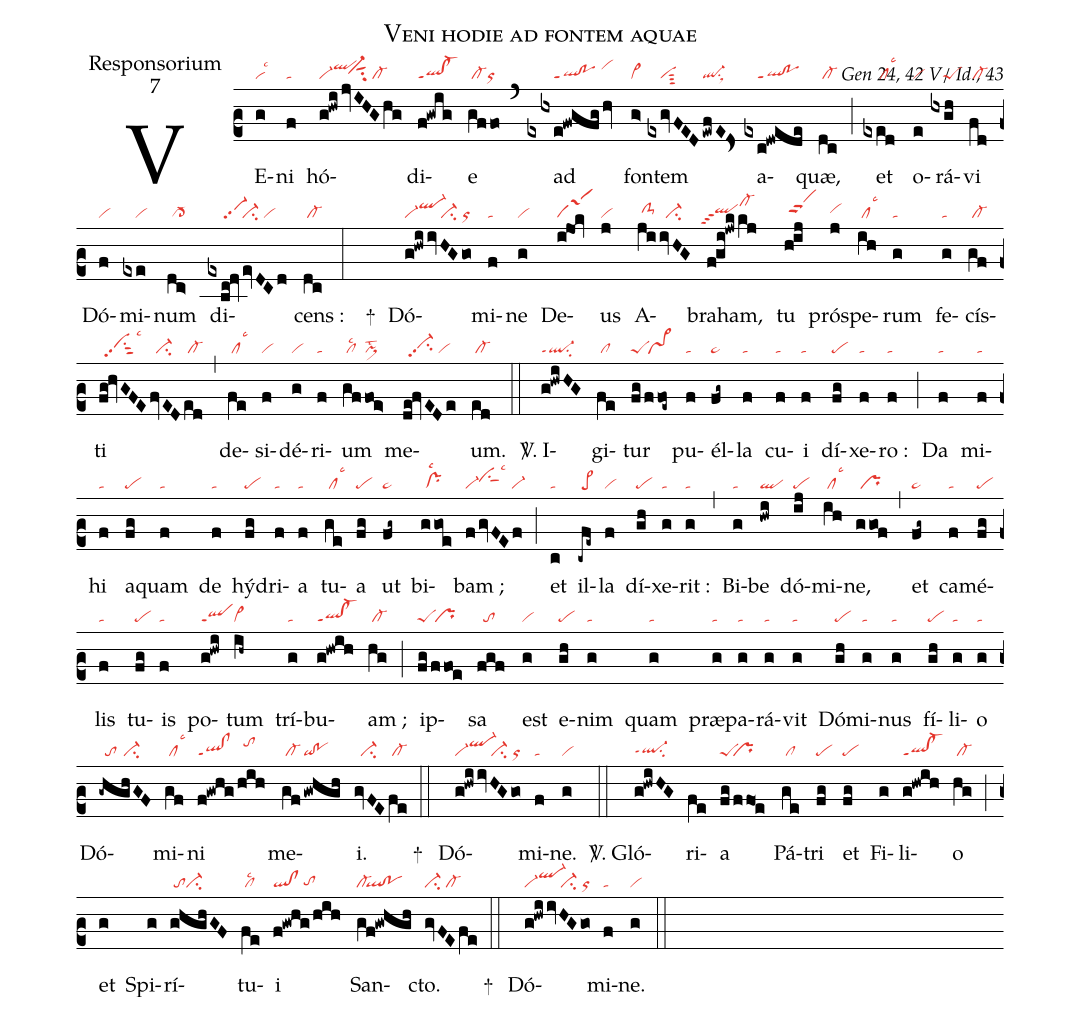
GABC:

name:Veni hodie ad fontem aquae;
office-part:Responsorium;
mode:7;
commentary:Gen 24, 42 V/ Id., 43;
nabc-lines:1;
%%
(c2)VE(g|vilsc3)ni(f|ta) hó(g!hwi|vi-qlhj|/jvIHGhg|//vi-hhsut1su2/cl-)di(f!gwig|ql!cl-ppt1)e(gffo|/cl-or) (`) ad(exhxe!fwgfg/hv|////////ql!poppt1/vihj) fon(g>|vi>)tem(exgvFED|////visut3|/EwfE!Ds>|ql-su1sux1) a(exc!dwede|////ql!poppt1)quæ,(dc|/cl-) (;) et(exed|/////cllsc3) o(e|vi)rá(hxgh|////peS)vi(fd|/cl-) Dó(f|vi)mi(exe|////vi)num(dc>|/cl->) di(exbc!dv|/////vi-pp2|/evDCd|vi-su2/vi)cens :(dc|/cl-) (:)
+() Dó(g!hwiivHGgo|vi-ql-hj``ci-/or)mi(f|ta)ne(g|vi) De(i!jok|saM1)us(j|vi) A(ji|/clS-hh|ivHG|//ci-)braham,(f!gi!jwkkj|``qlhhppt3cl-hk) tu(hij|/vihhppt2) pró(j|vihh)spe(ih|/cllsc3)rum(g|ta) fe(g|ta)cís(gf|/cl-)ti(fg!hvGFE|//vihhpp2su1sut2lsc3|fvED|//ci-|ed|/cl-) (,) de(fe|/cllsc3)si(f|vi)dé(g|vi)ri(f|ta)um(gf|/cllsc2|foe>|pi>lst2) me(de!fvEDe|//vi-hhpp2su2/vi)um.(ed|/cl-) (::)

<sp>V/</sp>. I(g!hwiHG|ql-ppt1su2)gi(fe|/cl)tur(fg|peS|/ffoe~|/pr~) pu(f|ta)él(fg~|pe~)la(f|ta) cu(f|ta)i(f|ta) dí(fg|pe)xe(f|ta)ro :(f|ta) (;) Da(f|ta) mi(f|ta)hi(f|ta) a(fg|pe)quam(f|ta) de(f|ta) hý(fg|pe)dri(f|ta)a(f|ta) tu(ge|/cllsc3)a(fg|pe) ut(fg~|pe~) bi(ggoe|/prlsc2)bam ;(f/gvFEf|vi-ciShilsc3/vi-) (;) et(c|ta) il(-cfe~|/pe>)la(f|vi) dí(gh|pe)xe(g|ta)rit :(g|ta) (,) Bi(g|ta)be(hwi|ql) dó(ij|pe)mi(ih|/cllsc3)ne,(ggof|/pr) (,) et(fg~|pe~) ca(f|ta)mé(fg|pe)lis(f|ta) tu(fg|pe)is(f|ta) po(g!hwi|qlppt1)tum(ih~|cl~) trí(g|ta)bu(g!hwih|ql!cl-ppt1)am ;(hg|/cl-) (;) ip(fg|peS|/ffoe|/pr)sa(fgf|//to) est(g|vi) e(gh|pe)nim(g|ta) quam(g|ta) præ(g|ta)pa(g|ta)rá(g|ta)vit(g|ta) Dó(gh|pe)mi(g|ta)nus(g|ta) fí(gh|pe)li(g|ta)o(g|ta) Dó(-ghghGF|//to//ci-)mi(gf|/cllsc3)ni(f!gwhg|ql!clppt1|/hih|//tohj) me(gf|/cl-|!gwhgh|qi!po)i.(gvFE|//ci-|/fe|/cl-) (::)
+() Dó(g!hwiivHGgo|vi-ql-hj``ci-/or)mi(f|ta)ne.(g|vi) (::)

<sp>V/</sp>. Gló(g!hwiHG|ql-hgppt1su2)ri(fe)a(fg/ffo1e|peS``pr)
Pá(ge|/cl)tri(fg|pe) et(fg|pe) Fi(g)li(g!hwih|ql!cl-ppt1)o(hg|/cl-) (;)
et(g) Spi(g)rí(g!@hghGF|/toci-)tu(fe|/cllsc2)i(f!gwhg/hih|ql!cl/tohg)
San(gf!gw!@hgh|cl-``ql!po)cto.(gvFEfe|ci-/cl-)  (::)
+() Dó(g!hwiivHGgo|vi-ql-hj``ci-/or)mi(f|ta)ne.(g|vi) (::)
